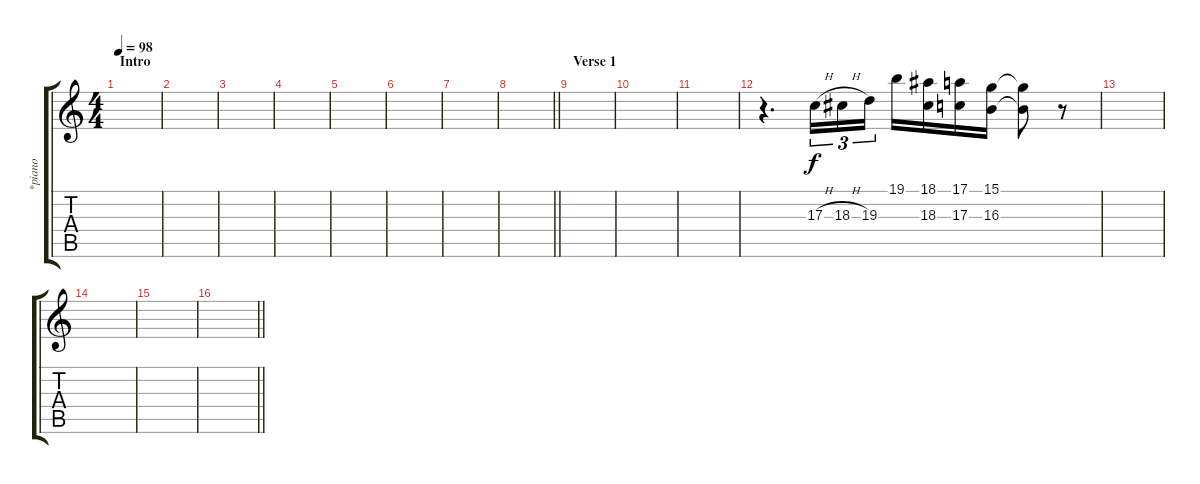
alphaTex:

\track ("*piano" "*piano") {instrument acousticgrandpiano}
\staff {score tabs}
\tuning (E4 B3 G3 D3 A2 E2) {hide}
\ts (4 4)
\section ("" "Intro")
\tempo 98
\clef g2
\ks c
|
|
|
|
|
|
|
\barLineRight lightlight
|
\section ("" "Verse 1")
|
|
|
r.4{d} 17.3{h}.16{tu (3 2)} 18.3{h}.16{tu (3 2)} 19.3.16{tu (3 2)} 19.1.16 (18.1 18.3).16 (17.1 17.3).16 (15.1 16.3).16 (15.1{t} 16.3{t}).8 r.8 |
|
|
|
\barLineRight lightlight
